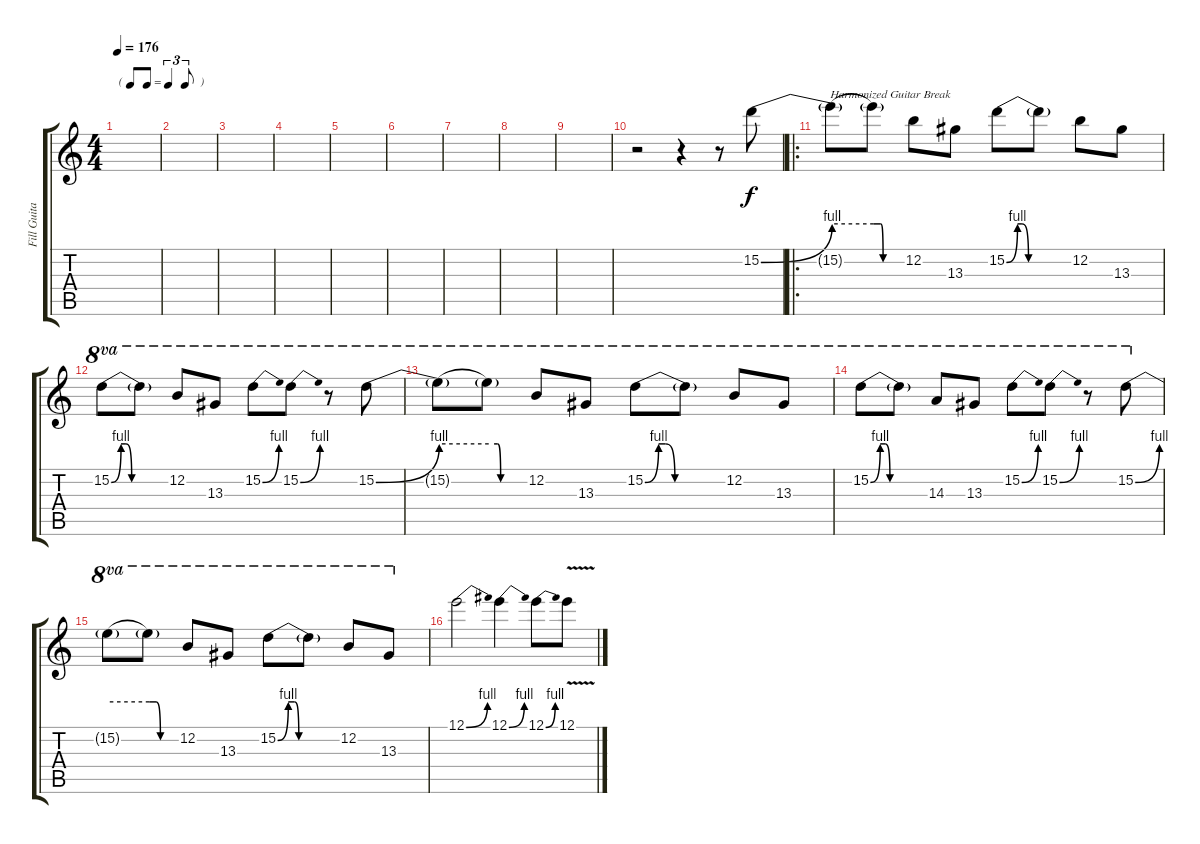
\track ("Fill Guitar" "Fill Guita") {instrument overdrivenguitar}
\staff {score tabs}
\tuning (E4 B3 G3 D3 A2 E2) {hide}
\ts (4 4)
\tf triplet8th
\tempo 176
\clef g2
\ks c
|
|
|
|
|
|
|
|
|
r.2 r.4 r.8 15.2{be (bend 0 0 60 4)}.8 |
\ro
15.2{be (hold 0 4 60 4) t}.8{txt "Harmonized Guitar Break"} 15.2{be (custom 0 4 15 4 20 0 30 0 60 0) t}.8 12.2.8 13.3.8 15.2{be (custom 0 0 10 4 14 4 20 0 30 0 60 0)}.8 15.2{t}.8 12.2.8 13.3.8 |
15.2{be (custom 0 0 10 4 15 4 21 0 24 0 30 0 60 0)}.8{ot 8va} 15.2{t}.8{ot 8va} 12.2.8{ot 8va} 13.3.8{ot 8va} 15.2{be (bend 0 0 60 4)}.8{ot 8va} 15.2{be (bend 0 0 60 4)}.8{ot 8va} r.8{ot 8va} 15.2{be (bend 0 0 60 4)}.8{ot 8va} |
15.2{be (hold 0 4 60 4) t}.8{ot 8va} 15.2{be (custom 0 4 15 4 20 0 30 0 60 0) t}.8{ot 8va} 12.2.8{ot 8va} 13.3.8{ot 8va} 15.2{be (custom 0 0 10 4 15 4 22 0 30 0 60 0)}.8{ot 8va} 15.2{t}.8{ot 8va} 12.2.8{ot 8va} 13.3.8{ot 8va} |
15.2{be (custom 0 0 10 4 15 4 20 0 30 0 60 0)}.8{ot 8va} 15.2{t}.8{ot 8va} 14.3.8{ot 8va} 13.3.8{ot 8va} 15.2{be (bend 0 0 60 4)}.8{ot 8va} 15.2{be (bend 0 0 60 4)}.8{ot 8va} r.8{ot 8va} 15.2{be (bend 0 0 60 4)}.8{ot 8va} |
15.2{be (hold 0 4 60 4) t}.8{ot 8va} 15.2{be (custom 0 4 15 4 25 0 30 0 60 0) t}.8{ot 8va} 12.2.8{ot 8va} 13.3.8{ot 8va} 15.2{be (custom 0 0 10 4 16 4 20 0 30 0 60 0)}.8{ot 8va} 15.2{t}.8{ot 8va} 12.2.8{ot 8va} 13.3.8{ot 8va} |
12.1{be (bend 0 0 60 4)}.2 12.1{be (bend 0 0 60 4)}.4 12.1{be (bend 0 0 60 4)}.8 12.1{v}.8
